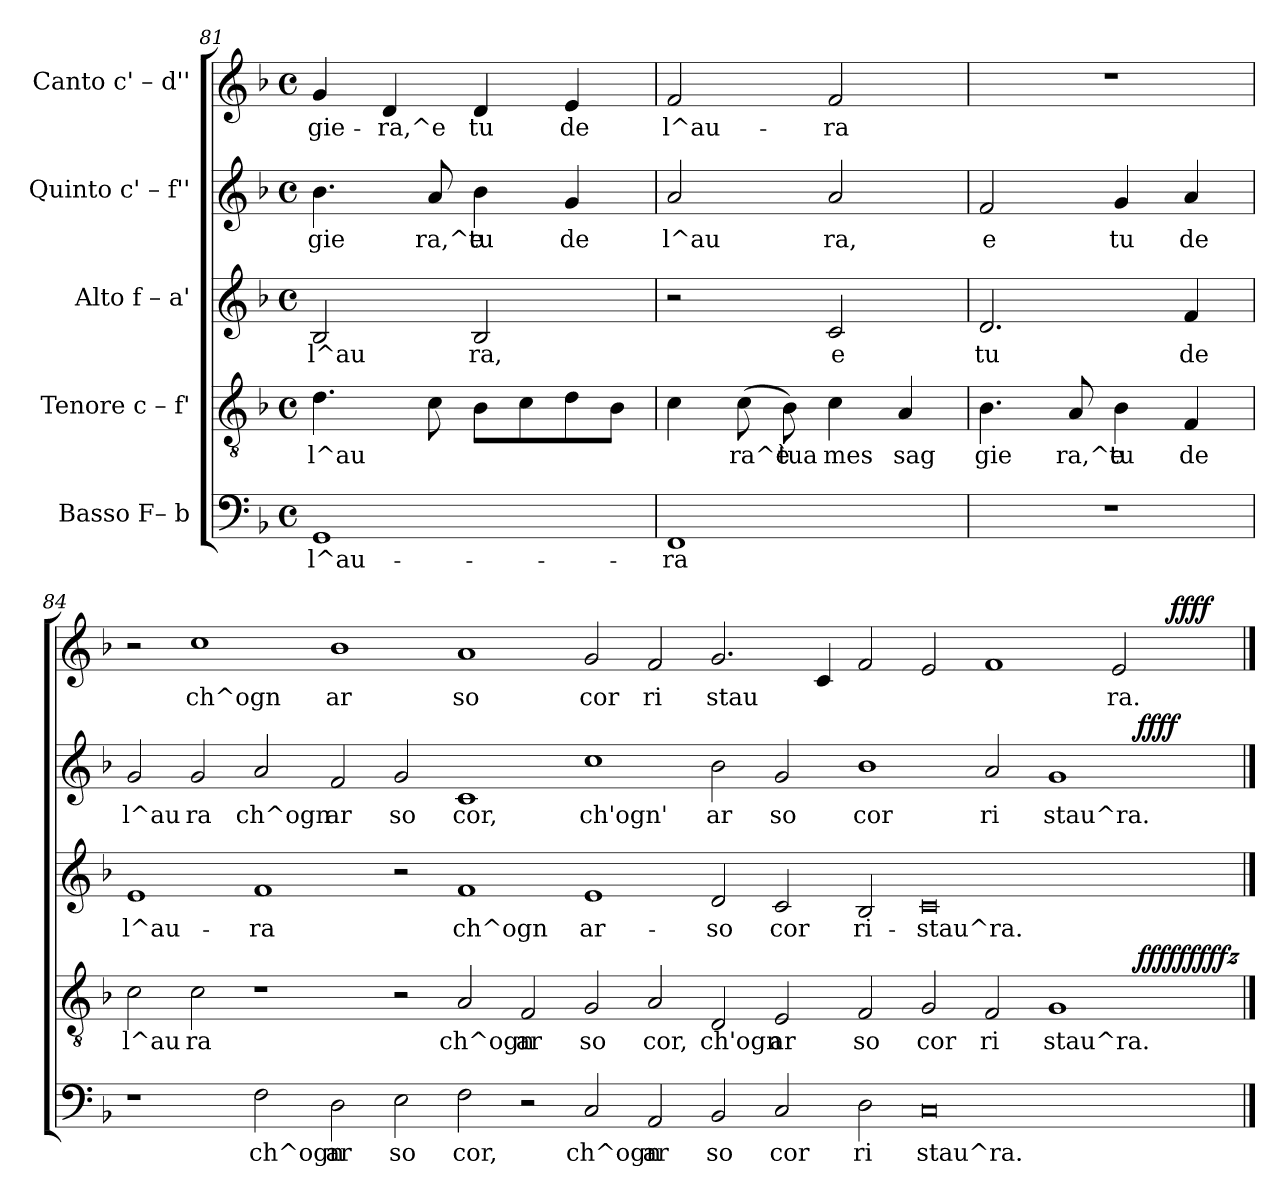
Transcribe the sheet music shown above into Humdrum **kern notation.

**kern	**text	**kern	**text	**dynam	**kern	**text	**kern	**text	**dynam	**kern	**text	**dynam
*part5	*part5	*part4	*part4	*part4	*part3	*part3	*part2	*part2	*part2	*part1	*part1	*part1
*staff5	*staff5	*staff4	*staff4	*staff4	*staff3	*staff3	*staff2	*staff2	*staff2	*staff1	*staff1	*staff1
*I"Basso  F– b	*	*I"Tenore  c – f'	*	*	*I"Alto  f – a'	*	*I"Quinto  c' – f''	*	*	*I"Canto  c' – d''	*	*
*clefF4	*	*clefGv2	*	*	*clefG2	*	*clefG2	*	*	*clefG2	*	*
*k[b-]	*	*k[b-]	*	*	*k[b-]	*	*k[b-]	*	*	*k[b-]	*	*
*F:	*	*F:	*	*	*F:	*	*F:	*	*	*F:	*	*
*M4/4	*	*M4/4	*	*	*M4/4	*	*M4/4	*	*	*M4/4	*	*
*met(c)	*	*met(c)	*	*	*met(c)	*	*met(c)	*	*	*met(c)	*	*
=81	=81	=81	=81	=81	=81	=81	=81	=81	=81	=81	=81	=81
!	!LO:LY:b:rj	!	!LO:LY:b:rj	!	!	!LO:LY:b:rj	!	!LO:LY:b:cj	!	!	!LO:LY:b:cj	!
1GG	l^au-	4.d\	l^au	.	2B-/	l^au	4.b-\	gie	.	4g/	-gie-	.
!	!	!	!	!	!	!	!	!	!	!	!LO:LY:b:cj	!
.	.	.	.	.	.	.	.	.	.	4d/	-ra,^e	.
!	!	!	!LO:LY:b:rj	!	!	!	!	!LO:LY:b:cj	!	!	!	!
.	.	8c\	.	.	.	.	8a/	ra,^e	.	.	.	.
!	!	!	!LO:LY:b:rj	!	!	!LO:LY:b:rj	!	!LO:LY:b:cj	!	!	!LO:LY:b:cj	!
.	.	8B-\L	.	.	2B-/	ra,	4b-\	tu	.	4d/	tu	.
!	!	!	!LO:LY:b:rj	!	!	!	!	!	!	!	!	!
.	.	8c\	.	.	.	.	.	.	.	.	.	.
!	!	!	!LO:LY:b:rj	!	!	!	!	!LO:LY:b:cj	!	!	!LO:LY:b:cj	!
.	.	8d\	.	.	.	.	4g/	de	.	4e/	de	.
!	!	!	!LO:LY:b:rj	!	!	!	!	!	!	!	!	!
.	.	8B-\J	.	.	.	.	.	.	.	.	.	.
=82	=82	=82	=82	=82	=82	=82	=82	=82	=82	=82	=82	=82
!	!LO:LY:b:rj	!	!LO:LY:b:rj	!	!	!	!	!LO:LY:b:cj	!	!	!LO:LY:b:cj	!
1FF	-ra	4c\	.	.	2r	.	2a/	l^au	.	2f/	l^au-	.
!	!	!	!LO:LY:b:rj	!	!	!	!	!	!	!	!	!
.	.	(<8c\	ra^è	.	.	.	.	.	.	.	.	.
!	!	!	!LO:LY:b:rj	!	!	!	!	!	!	!	!	!
.	.	8B-\)	tua	.	.	.	.	.	.	.	.	.
!	!	!	!LO:LY:b:rj	!	!	!LO:LY:b:rj	!	!LO:LY:b:cj	!	!	!LO:LY:b:cj	!
.	.	4c\	mes	.	2c/	e	2a/	ra,	.	2f/	-ra	.
!	!	!	!LO:LY:b:rj	!	!	!	!	!	!	!	!	!
.	.	4A/	sag	.	.	.	.	.	.	.	.	.
=83	=83	=83	=83	=83	=83	=83	=83	=83	=83	=83	=83	=83
!	!	!	!LO:LY:b:rj	!	!	!LO:LY:b:rj	!	!LO:LY:b:cj	!	!	!	!
1r	.	4.B-\	gie	.	2.d/	tu	2f/	e	.	1r	.	.
!	!	!	!LO:LY:b:rj	!	!	!	!	!	!	!	!	!
.	.	8A/	ra,^e	.	.	.	.	.	.	.	.	.
!	!	!	!LO:LY:b:rj	!	!	!	!	!LO:LY:b:cj	!	!	!	!
.	.	4B-\	tu	.	.	.	4g/	tu	.	.	.	.
!	!	!	!LO:LY:b:rj	!	!	!LO:LY:b:rj	!	!LO:LY:b:cj	!	!	!	!
.	.	4F/	de	.	4f/	de	4a/	de	.	.	.	.
!!LO:PB:g=z
=84	=84	=84	=84	=84	=84	=84	=84	=84	=84	=84	=84	=84
!	!	!	!LO:LY:b:rj	!	!	!LO:LY:b:rj	!	!LO:LY:b:cj	!	!	!	!
*	*	*^	*	*	*	*	*^	*	*	*^	*	*
1r	.	2c\	1ryy	l^au	.	1e	l^au-	2g/	1ryy	l^au	.	2r	1ryy	.	.
!	!	!	!	!LO:LY:b:rj	!	!	!	!	!	!LO:LY:b:cj	!	!	!	!LO:LY:b:cj	!
.	.	2c\	.	ra	.	.	.	2g/	.	ra	.	1cc	.	ch^ogn	.
!	!LO:LY:b:rj	!	!	!	!	!	!LO:LY:b:rj	!	!	!LO:LY:b:cj	!	!	!	!	!
2F\	ch^ogn	1r	1ryy	.	.	1f	-ra	2a/	1ryy	ch^ogn	.	.	1ryy	.	.
!	!LO:LY:b:rj	!	!	!	!	!	!	!	!	!LO:LY:b:cj	!	!	!	!LO:LY:b:cj	!
2D\	ar	.	.	.	.	.	.	2f/	.	ar	.	1b-	.	ar	.
!	!LO:LY:b:rj	!	!	!	!	!	!	!	!	!LO:LY:b:cj	!	!	!	!	!
2E\	so	2r	1ryy	.	.	2r	.	2g/	1ryy	so	.	.	1ryy	.	.
!	!LO:LY:b:rj	!	!	!LO:LY:b:rj	!	!	!LO:LY:b:rj	!	!	!LO:LY:b:cj	!	!	!	!LO:LY:b:cj	!
2F\	cor,	2A/	.	ch^ogn	.	1f	ch^ogn	1c	.	cor,	.	1a	.	so	.
!	!	!	!	!LO:LY:b:rj	!	!	!	!	!	!	!	!	!	!	!
2r	.	2F/	1ryy	ar	.	.	.	.	1ryy	.	.	.	1ryy	.	.
!	!LO:LY:b:rj	!	!	!LO:LY:b:rj	!	!	!LO:LY:b:rj	!	!	!LO:LY:b:cj	!	!	!	!LO:LY:b:cj	!
2C/	ch^ogn	2G/	.	so	.	1e	ar-	1cc	.	ch'ogn'	.	2g/	.	cor	.
!	!LO:LY:b:rj	!	!	!LO:LY:b:rj	!	!	!	!	!	!	!	!	!	!LO:LY:b:cj	!
2AA/	ar	2A/	1ryy	cor,	.	.	.	.	1ryy	.	.	2f/	1ryy	ri	.
!	!LO:LY:b:rj	!	!	!LO:LY:b:rj	!	!	!LO:LY:b:rj	!	!	!LO:LY:b:cj	!	!	!	!LO:LY:b:cj	!
2BB-/	so	2D/	.	ch'ogn	.	2d/	-so	2b-\	.	ar	.	2.g/	.	stau	.
!	!LO:LY:b:rj	!	!	!LO:LY:b:rj	!	!	!LO:LY:b:rj	!	!	!LO:LY:b:cj	!	!	!	!	!
2C/	cor	2E/	1ryy	ar	.	2c/	cor	2g/	1ryy	so	.	.	1ryy	.	.
!	!	!	!	!	!	!	!	!	!	!	!	!	!	!LO:LY:b:cj	!
.	.	.	.	.	.	.	.	.	.	.	.	4c/	.	.	.
!	!LO:LY:b:rj	!	!	!LO:LY:b:rj	!	!	!LO:LY:b:rj	!	!	!LO:LY:b:cj	!	!	!	!LO:LY:b:cj	!
2D\	ri	2F/	.	so	.	2B-/	ri-	1b-	.	cor	.	2f/	.	.	.
!	!LO:LY:b:rj	!	!	!LO:LY:b:rj	!	!	!LO:LY:b:rj	!	!	!	!	!	!	!LO:LY:b:cj	!
0C	stau^ra.	2G/	1ryy	cor	.	0c	-stau^ra.-	.	1ryy	.	.	2e/	1ryy	.	.
!	!	!	!	!LO:LY:b:rj	!	!	!	!	!	!LO:LY:b:cj	!	!	!	!LO:LY:b:cj	!
.	.	2F/	.	ri	.	.	.	2a/	.	ri	.	1f	.	.	.
!	!	!	!	!LO:LY:b:rj	!	!	!	!	!	!LO:LY:b:cj	!	!	!	!	!
.	.	1G	2ryy	stau^ra.	.	.	.	1g	2ryy	stau^ra.	.	.	2ryy	.	.
!	!	!	!	!	!	!	!	!	!	!	!	!	!	!LO:LY:b:cj	!
.	.	.	16ryy	.	.	.	.	.	16ryy	.	.	2e/	8...ryy	ra.	.
.	.	.	64ryy	.	.	.	.	.	64ryy	.	.	.	.	.	.
!	!	!	!	!	!LO:DY:b	!	!	!	!	!	!	!	!	!	!
!	!	!	!	!	!LO:DY:n=1:b	!	!	!	!	!	!	!	!	!	!
!	!	!	!	!	!LO:DY:n=2:a	!	!	!	!	!	!LO:DY:b	!	!	!	!
.	.	.	4ryy	.	ffff ffff fz	.	.	.	4ryy	.	ffff	.	.	.	.
!	!	!	!	!	!	!	!	!	!	!	!	!	!	!	!LO:DY:b
.	.	.	.	.	.	.	.	.	.	.	.	.	4ryy	.	ffff
.	.	.	8ryy	.	.	.	.	.	8ryy	.	.	.	.	.	.
.	.	.	32.ryy	.	.	.	.	.	32.ryy	.	.	.	.	.	.
.	.	.	.	.	.	.	.	.	.	.	.	.	64ryy	.	.
*	*	*	*	*	*	*	*	*v	*v	*	*	*	*	*	*
*	*	*v	*v	*	*	*	*	*	*	*	*v	*v	*	*
==	==	==	==	==	==	==	==	==	==	==	==	==
*-	*-	*-	*-	*-	*-	*-	*-	*-	*-	*-	*-	*-
